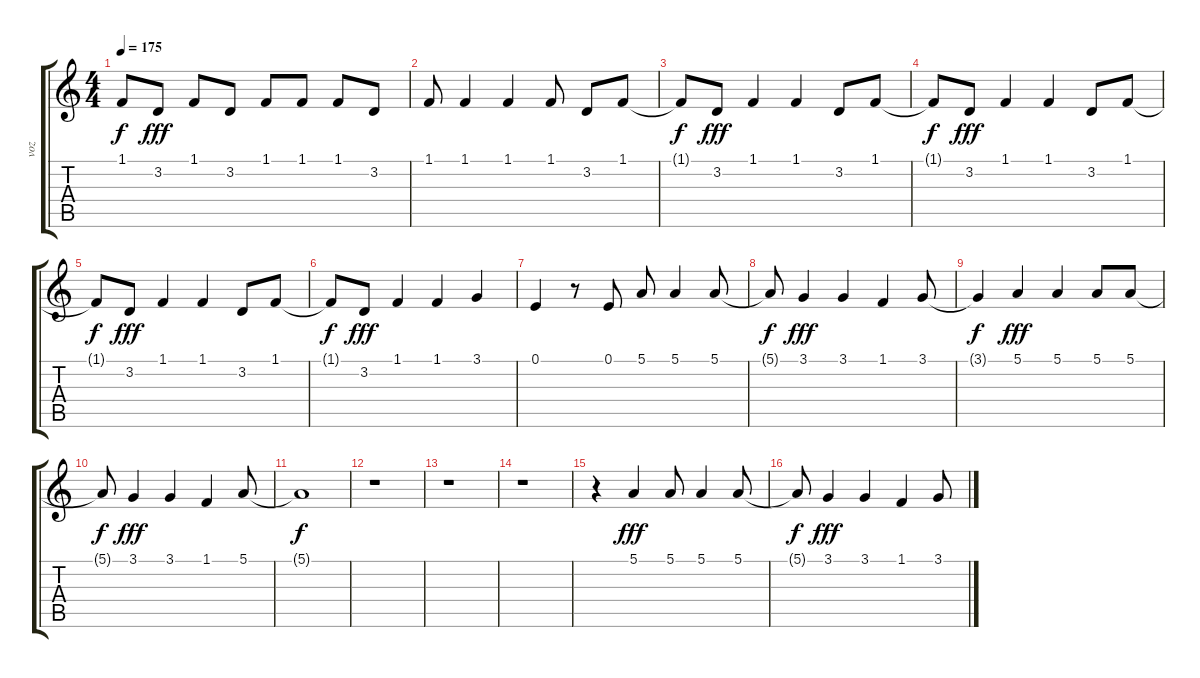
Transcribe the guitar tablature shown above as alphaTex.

\track ("voz" "voz") {instrument violin}
\staff {score tabs}
\tuning (E4 B3 G3 D3 A2 E2) {hide}
\ts (4 4)
\tempo 175
\clef g2
\ks c
1.1{t}.8{dy f} 3.2.8{dy fff} 1.1.8 3.2.8 1.1.8 1.1.8 1.1.8 3.2.8 |
1.1.8 1.1.4 1.1.4 1.1.8 3.2.8 1.1.8 |
1.1{t}.8{dy f} 3.2.8{dy fff} 1.1.4 1.1.4 3.2.8 1.1.8 |
1.1{t}.8{dy f} 3.2.8{dy fff} 1.1.4 1.1.4 3.2.8 1.1.8 |
1.1{t}.8{dy f} 3.2.8{dy fff} 1.1.4 1.1.4 3.2.8 1.1.8 |
1.1{t}.8{dy f} 3.2.8{dy fff} 1.1.4 1.1.4 3.1.4 |
0.1.4 r.8 0.1.8 5.1.8 5.1.4 5.1.8 |
5.1{t}.8{dy f} 3.1.4{dy fff} 3.1.4 1.1.4 3.1.8 |
3.1{t}.4{dy f} 5.1.4{dy fff} 5.1.4 5.1.8 5.1.8 |
5.1{t}.8{dy f} 3.1.4{dy fff} 3.1.4 1.1.4 5.1.8 |
5.1{t}.1{dy f} |
r.1 |
r.1 |
r.1 |
r.4 5.1.4{dy fff} 5.1.8 5.1.4 5.1.8 |
5.1{t}.8{dy f} 3.1.4{dy fff} 3.1.4 1.1.4 3.1.8
